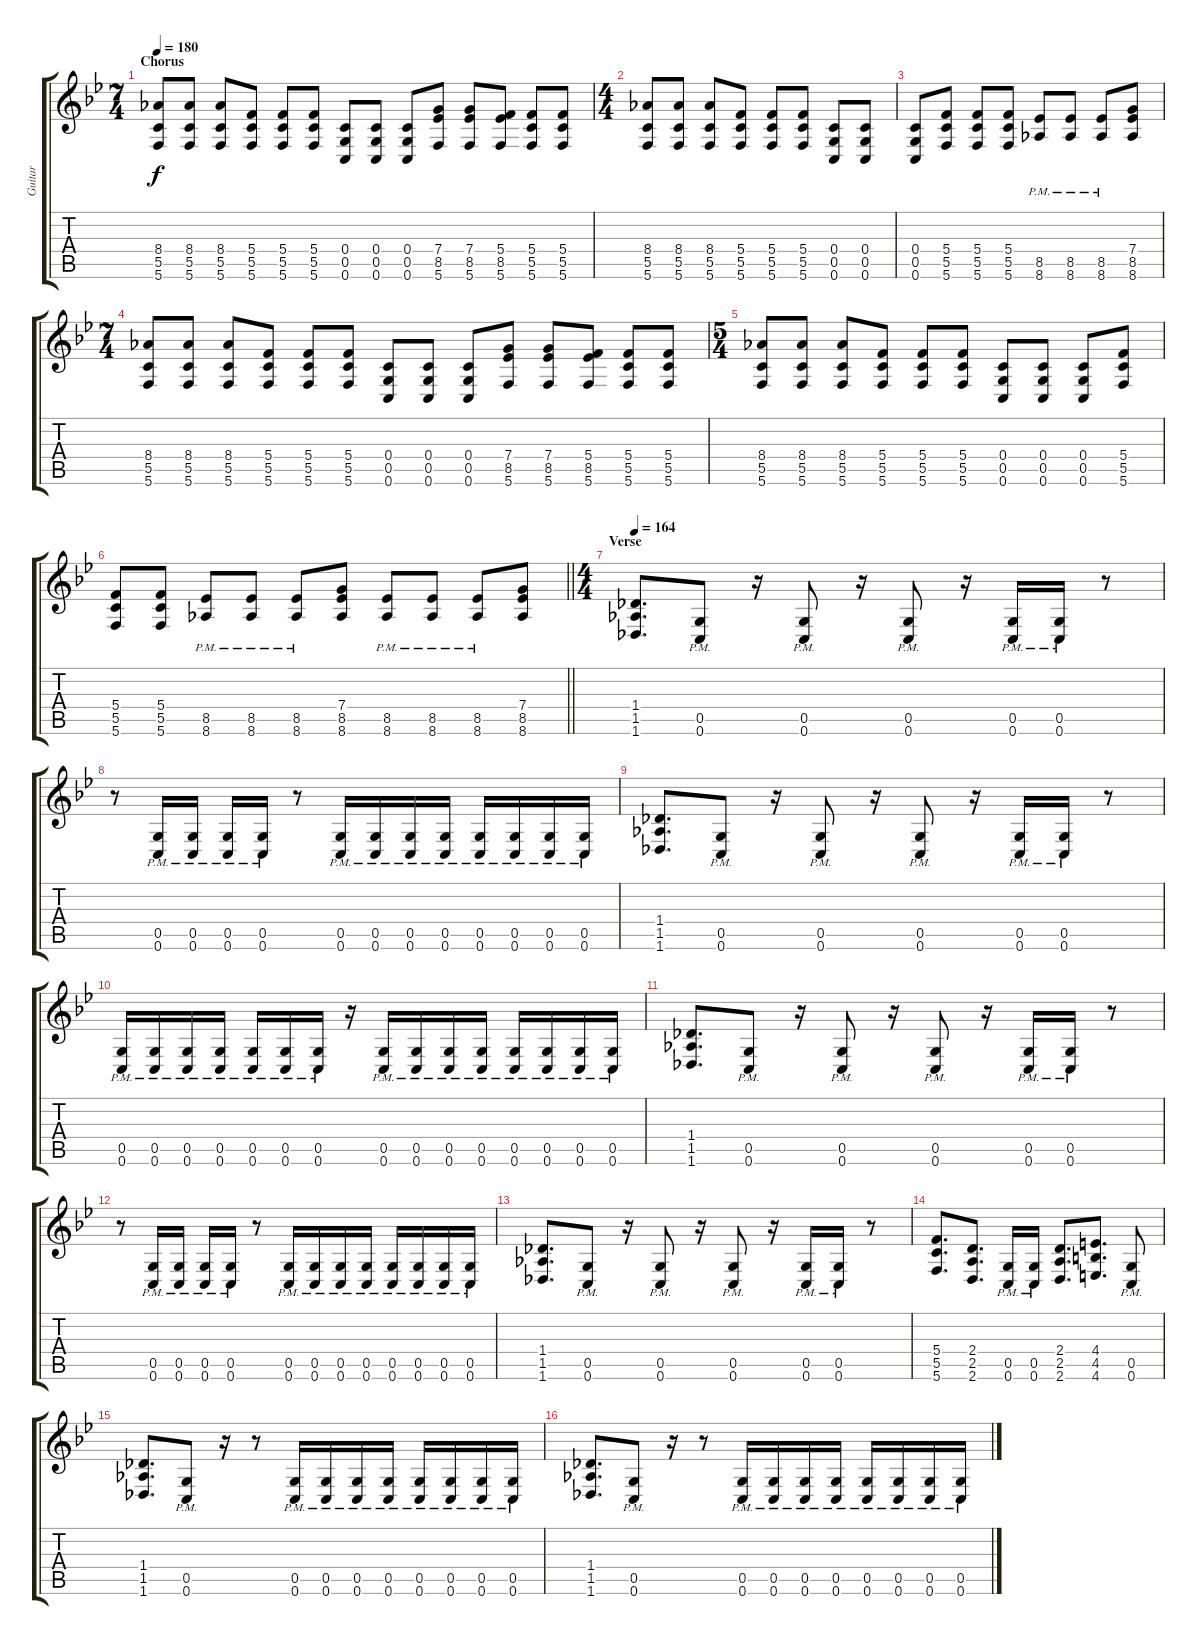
\track ("Guitar" "Guitar") {instrument distortionguitar}
\staff {score tabs}
\tuning (D4 A3 F3 C3 G2 C2) {hide}
\ts (7 4)
\section ("" "Chorus")
\tempo 180
\clef g2
\ks bb
(8.4 5.5 5.6).8{dy f} (8.4 5.5 5.6).8 (8.4 5.5 5.6).8 (5.4 5.5 5.6).8 (5.4 5.5 5.6).8 (5.4 5.5 5.6).8 (0.4 0.5 0.6).8 (0.4 0.5 0.6).8 (0.4 0.5 0.6).8 (7.4 8.5 5.6).8 (7.4 8.5 5.6).8 (5.4 8.5 5.6).8 (5.4 5.5 5.6).8 (5.4 5.5 5.6).8 |
\ts (4 4)
(8.4 5.5 5.6).8 (8.4 5.5 5.6).8 (8.4 5.5 5.6).8 (5.4 5.5 5.6).8 (5.4 5.5 5.6).8 (5.4 5.5 5.6).8 (0.4 0.5 0.6).8 (0.4 0.5 0.6).8 |
(0.4 0.5 0.6).8 (5.4 5.5 5.6).8 (5.4 5.5 5.6).8 (5.4 5.5 5.6).8 (8.5{pm} 8.6{pm}).8 (8.5{pm} 8.6{pm}).8 (8.5{pm} 8.6{pm}).8 (7.4 8.5 8.6).8 |
\ts (7 4)
(8.4 5.5 5.6).8 (8.4 5.5 5.6).8 (8.4 5.5 5.6).8 (5.4 5.5 5.6).8 (5.4 5.5 5.6).8 (5.4 5.5 5.6).8 (0.4 0.5 0.6).8 (0.4 0.5 0.6).8 (0.4 0.5 0.6).8 (7.4 8.5 5.6).8 (7.4 8.5 5.6).8 (5.4 8.5 5.6).8 (5.4 5.5 5.6).8 (5.4 5.5 5.6).8 |
\ts (5 4)
(8.4 5.5 5.6).8 (8.4 5.5 5.6).8 (8.4 5.5 5.6).8 (5.4 5.5 5.6).8 (5.4 5.5 5.6).8 (5.4 5.5 5.6).8 (0.4 0.5 0.6).8 (0.4 0.5 0.6).8 (0.4 0.5 0.6).8 (5.4 5.5 5.6).8 |
\barLineRight lightlight
(5.4 5.5 5.6).8 (5.4 5.5 5.6).8 (8.5{pm} 8.6{pm}).8 (8.5{pm} 8.6{pm}).8 (8.5{pm} 8.6{pm}).8 (7.4 8.5 8.6).8 (8.5{pm} 8.6{pm}).8 (8.5{pm} 8.6{pm}).8 (8.5{pm} 8.6{pm}).8 (7.4 8.5 8.6).8 |
\ts (4 4)
\section ("" "Verse")
\tempo 164
(1.4 1.5 1.6).8{d volume 10} (0.5{pm} 0.6{pm}).8 r.16 (0.5{pm} 0.6{pm}).8 r.16 (0.5{pm} 0.6{pm}).8 r.16 (0.5{pm} 0.6{pm}).16 (0.5{pm} 0.6{pm}).16 r.8 |
r.8 (0.5{pm} 0.6{pm}).16 (0.5{pm} 0.6{pm}).16 (0.5{pm} 0.6{pm}).16 (0.5{pm} 0.6{pm}).16 r.8 (0.5{pm} 0.6{pm}).16 (0.5{pm} 0.6{pm}).16 (0.5{pm} 0.6{pm}).16 (0.5{pm} 0.6{pm}).16 (0.5{pm} 0.6{pm}).16 (0.5{pm} 0.6{pm}).16 (0.5{pm} 0.6{pm}).16 (0.5{pm} 0.6{pm}).16 |
(1.4 1.5 1.6).8{d} (0.5{pm} 0.6{pm}).8 r.16 (0.5{pm} 0.6{pm}).8 r.16 (0.5{pm} 0.6{pm}).8 r.16 (0.5{pm} 0.6{pm}).16 (0.5{pm} 0.6{pm}).16 r.8 |
(0.5{pm} 0.6{pm}).16 (0.5{pm} 0.6{pm}).16 (0.5{pm} 0.6{pm}).16 (0.5{pm} 0.6{pm}).16 (0.5{pm} 0.6{pm}).16 (0.5{pm} 0.6{pm}).16 (0.5{pm} 0.6{pm}).16 r.16 (0.5{pm} 0.6{pm}).16 (0.5{pm} 0.6{pm}).16 (0.5{pm} 0.6{pm}).16 (0.5{pm} 0.6{pm}).16 (0.5{pm} 0.6{pm}).16 (0.5{pm} 0.6{pm}).16 (0.5{pm} 0.6{pm}).16 (0.5{pm} 0.6{pm}).16 |
(1.4 1.5 1.6).8{d} (0.5{pm} 0.6{pm}).8 r.16 (0.5{pm} 0.6{pm}).8 r.16 (0.5{pm} 0.6{pm}).8 r.16 (0.5{pm} 0.6{pm}).16 (0.5{pm} 0.6{pm}).16 r.8 |
r.8 (0.5{pm} 0.6{pm}).16 (0.5{pm} 0.6{pm}).16 (0.5{pm} 0.6{pm}).16 (0.5{pm} 0.6{pm}).16 r.8 (0.5{pm} 0.6{pm}).16 (0.5{pm} 0.6{pm}).16 (0.5{pm} 0.6{pm}).16 (0.5{pm} 0.6{pm}).16 (0.5{pm} 0.6{pm}).16 (0.5{pm} 0.6{pm}).16 (0.5{pm} 0.6{pm}).16 (0.5{pm} 0.6{pm}).16 |
(1.4 1.5 1.6).8{d} (0.5{pm} 0.6{pm}).8 r.16 (0.5{pm} 0.6{pm}).8 r.16 (0.5{pm} 0.6{pm}).8 r.16 (0.5{pm} 0.6{pm}).16 (0.5{pm} 0.6{pm}).16 r.8 |
(5.4 5.5 5.6).8{d volume 12} (2.4 2.5 2.6).8{d} (0.5{pm} 0.6{pm}).16 (0.5{pm} 0.6{pm}).16 (2.4 2.5 2.6).8{d} (4.4 4.5 4.6).8{d} (0.5{pm} 0.6{pm}).8 |
(1.4 1.5 1.6).8{d} (0.5{pm} 0.6{pm}).8 r.16 r.8 (0.5{pm} 0.6{pm}).16 (0.5{pm} 0.6{pm}).16 (0.5{pm} 0.6{pm}).16 (0.5{pm} 0.6{pm}).16 (0.5{pm} 0.6{pm}).16 (0.5{pm} 0.6{pm}).16 (0.5{pm} 0.6{pm}).16 (0.5{pm} 0.6{pm}).16 |
(1.4 1.5 1.6).8{d} (0.5{pm} 0.6{pm}).8 r.16 r.8 (0.5{pm} 0.6{pm}).16 (0.5{pm} 0.6{pm}).16 (0.5{pm} 0.6{pm}).16 (0.5{pm} 0.6{pm}).16 (0.5{pm} 0.6{pm}).16 (0.5{pm} 0.6{pm}).16 (0.5{pm} 0.6{pm}).16 (0.5{pm} 0.6{pm}).16
